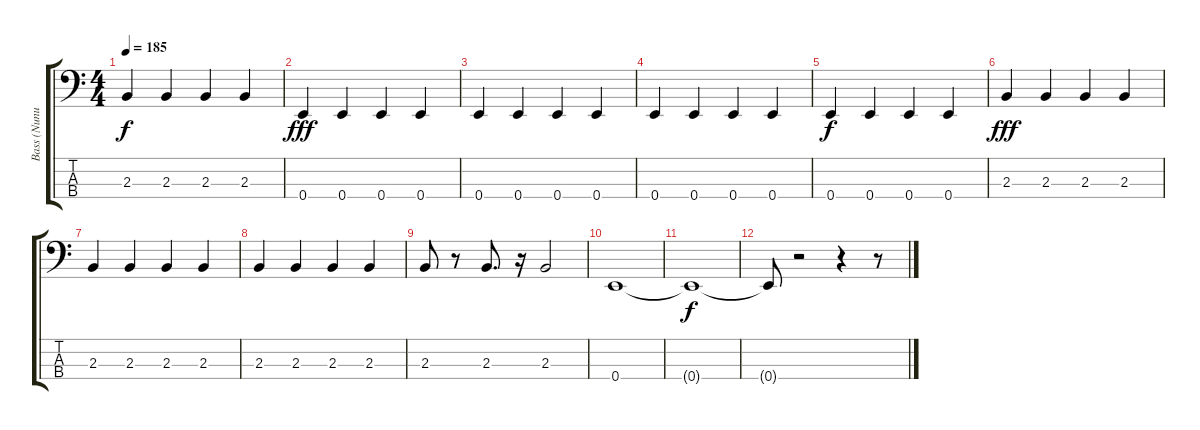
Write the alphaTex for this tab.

\track ("Bass (Nunu)" "Bass (Nunu") {instrument electricbassfinger}
\staff {score tabs}
\tuning (G2 D2 A1 E1) {hide}
\ts (4 4)
\tempo 185
\clef f4
\ks c
2.3.4{dy f} 2.3.4 2.3.4 2.3.4 |
0.4.4{dy fff} 0.4.4 0.4.4 0.4.4 |
0.4.4 0.4.4 0.4.4 0.4.4 |
0.4.4 0.4.4 0.4.4 0.4.4 |
0.4.4{dy f} 0.4.4 0.4.4 0.4.4 |
2.3.4{dy fff} 2.3.4 2.3.4 2.3.4 |
2.3.4 2.3.4 2.3.4 2.3.4 |
2.3.4 2.3.4 2.3.4 2.3.4 |
2.3.8 r.8 2.3.8{d} r.16 2.3.2 |
0.4.1 |
0.4{t}.1{dy f} |
0.4{t}.8 r.2 r.4 r.8
